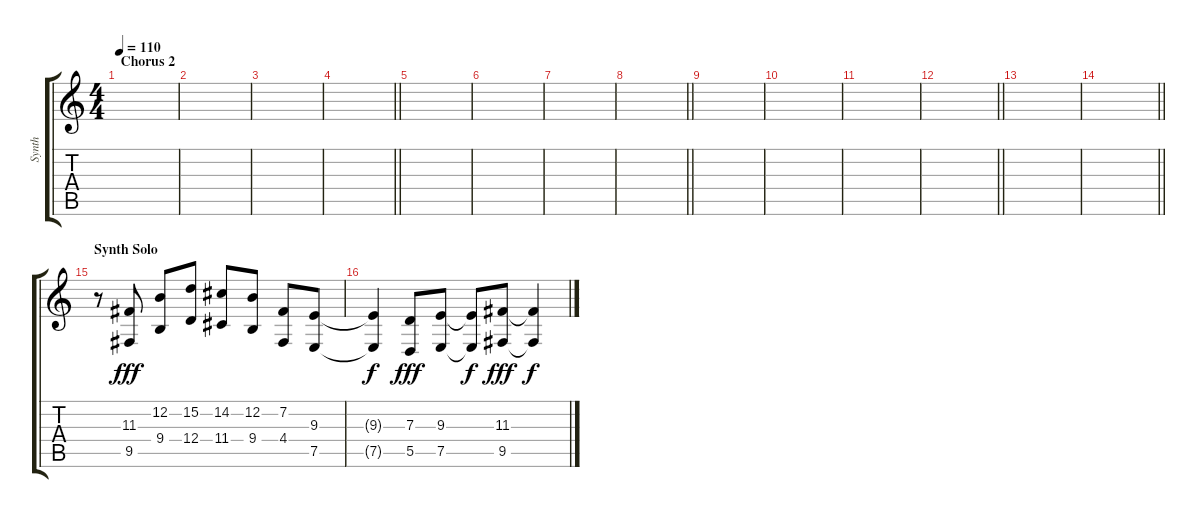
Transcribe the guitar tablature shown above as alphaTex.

\track ("Synth" "Synth") {instrument lead1square}
\staff {score tabs}
\tuning (E4 B3 G3 D3 A2 E2) {hide}
\ts (4 4)
\section ("" "Chorus 2")
\tempo 110
\clef g2
\ks c
|
|
|
\barLineRight lightlight
|
|
|
|
\barLineRight lightlight
|
|
|
|
\barLineRight lightlight
|
|
\barLineRight lightlight
|
\section ("" "Synth Solo")
r.8 (11.3 9.5).8{dy fff} (12.2 9.4).8 (15.2 12.4).8 (14.2 11.4).8 (12.2 9.4).8 (7.2 4.4).8 (9.3 7.5).8 |
(9.3{t} 7.5{t}).4{dy f} (7.3 5.5).8{dy fff} (9.3 7.5).8 (9.3{t} 7.5{t}).8{dy f} (11.3 9.5).8{dy fff} (11.3{t} 9.5{t}).4{dy f}
